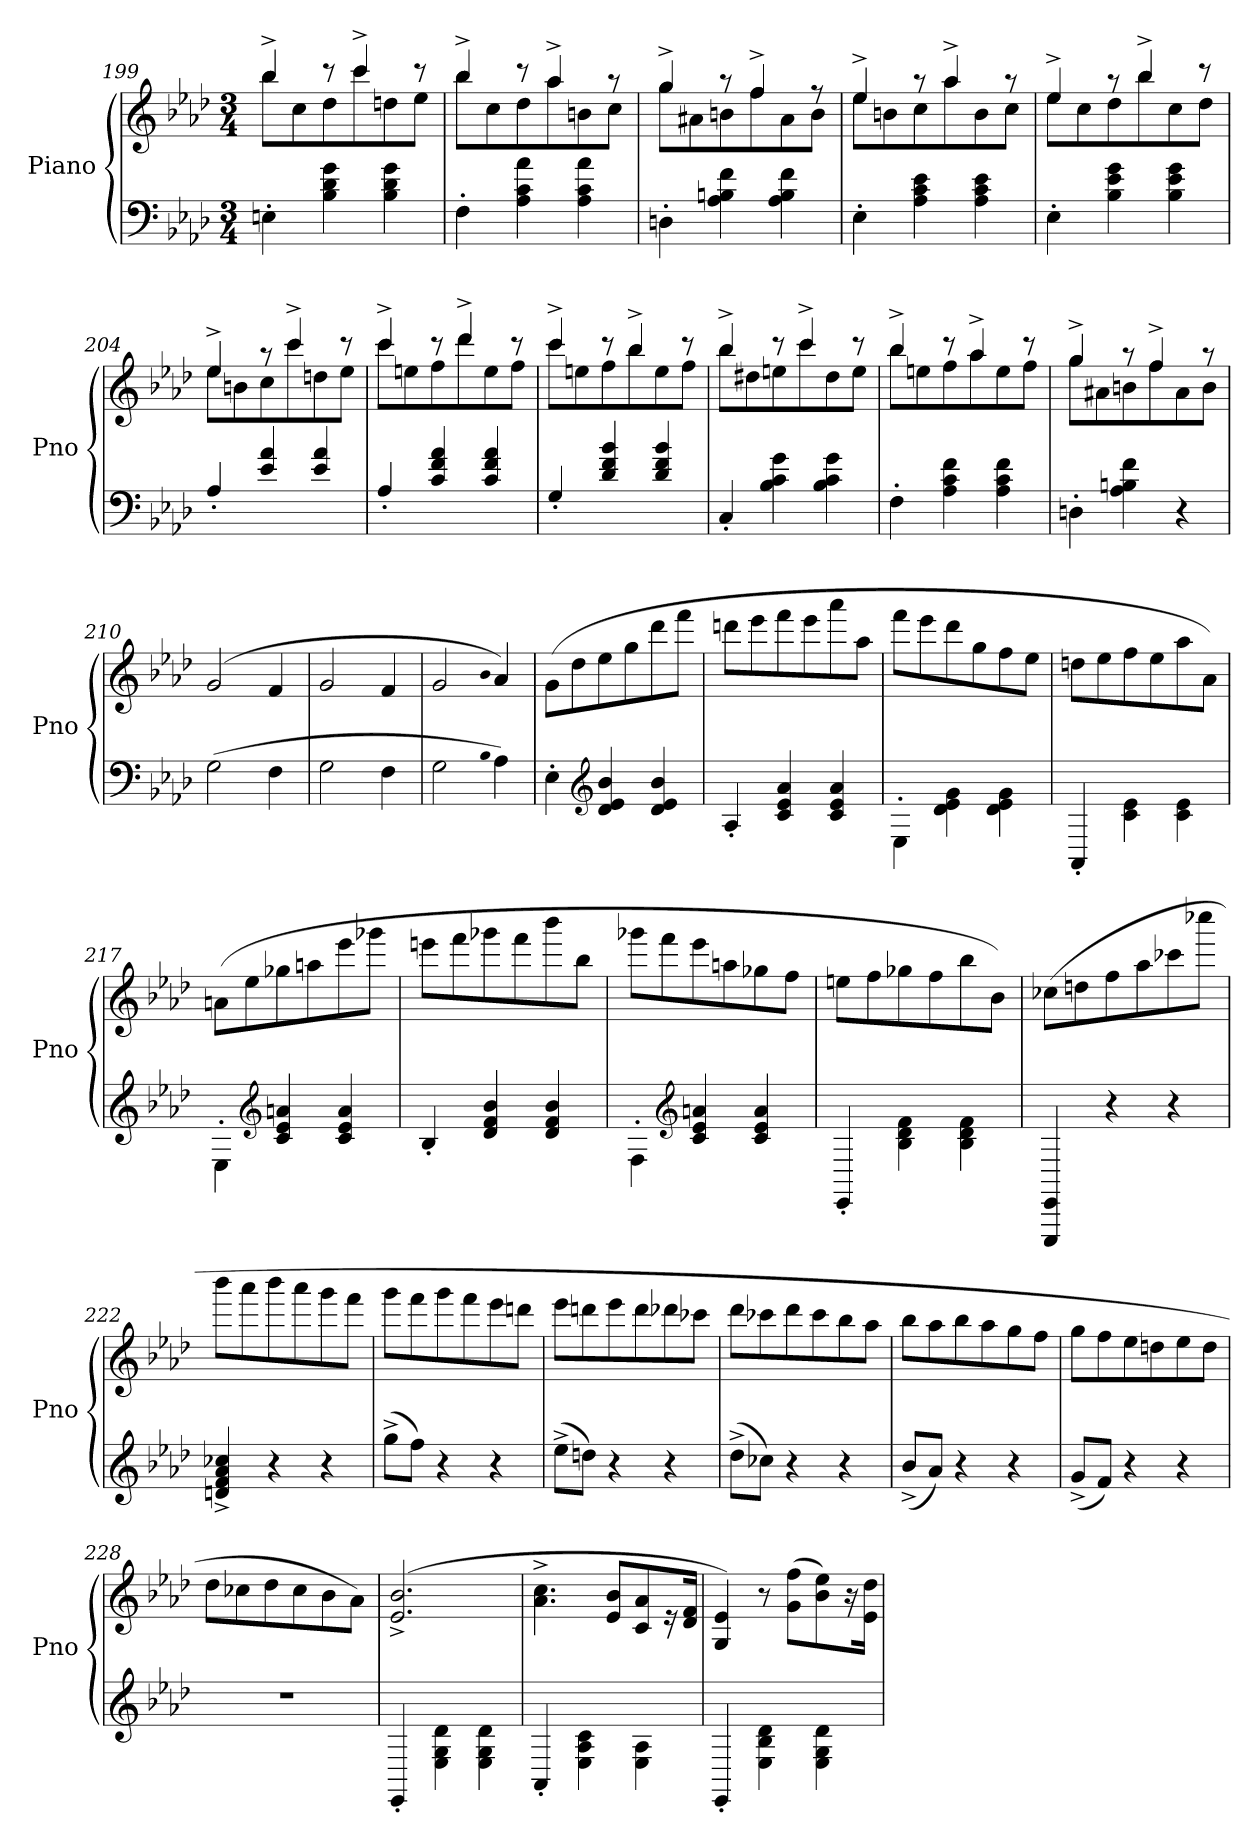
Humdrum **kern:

**kern	**kern
*part1	*part1
*staff2	*staff1
*I"Piano	*
*I'Pno	*
*clefF4	*clefG2
*k[b-e-a-d-]	*k[b-e-a-d-]
*M3/4	*M3/4
=199	=199
*	*^
4En'\	4bb-^/	8bb-\L
.	.	8cc\
4B-\ 4d-\ 4g\	8r	8dd-\
.	4ccc^/	8ccc\
4B-\ 4d-\ 4g\	.	8ddn\
.	8r	8ee-\J
=200	=200	=200
4F'\	4bb-^/	8bb-\L
.	.	8cc\
4A-\ 4c\ 4a-\	8r	8dd-\
.	4aa-^/	8aa-\
4A-\ 4c\ 4a-\	.	8bn\
.	8r	8cc\J
=201	=201	=201
4Dn'\	4gg^/	8gg\L
.	.	8a#X\
4A-\ 4Bn\ 4f\	8r	8bn\
.	4ff^/	8ff\
4A-\ 4B\ 4f\	.	8a#\
.	8r	8b\J
=202	=202	=202
4E-'\	4ee-^/	8ee-\L
.	.	8bn\
4A-\ 4c\ 4e-\	8r	8cc\
.	4aa-^/	8aa-\
4A-\ 4c\ 4e-\	.	8b\
.	8r	8cc\J
=203	=203	=203
4E-'\	4ee-^/	8ee-\L
.	.	8cc\
4B-\ 4e-\ 4g\	8r	8dd-\
.	4bb-^/	8bb-\
4B-\ 4e-\ 4g\	.	8cc\
.	8r	8dd-\J
=204	=204	=204
4A-'/	4ee-^/	8ee-\L
.	.	8bn\
4e-/ 4a-/	8r	8cc\
.	4ccc^/	8ccc\
4e-/ 4a-/	.	8ddn\
.	8r	8ee-\J
=205	=205	=205
4A-'/	4ccc^/	8ccc\L
.	.	8een\
4c/ 4f/ 4a-/	8r	8ff\
.	4ddd-^/	8ddd-\
4c/ 4f/ 4a-/	.	8ee\
.	8r	8ff\J
=206	=206	=206
4G'/	4ccc^/	8ccc\L
.	.	8een\
4d-/ 4f/ 4b-/	8r	8ff\
.	4bb-^/	8bb-\
4d-/ 4f/ 4b-/	.	8ee\
.	8r	8ff\J
=207	=207	=207
4C'/	4bb-^/	8bb-\L
.	.	8dd#X\
4B-\ 4c\ 4g\	8r	8een\
.	4ccc^/	8ccc\
4B-\ 4c\ 4g\	.	8dd#\
.	8r	8ee\J
=208	=208	=208
4F'\	4bb-^/	8bb-\L
.	.	8een\
4A-\ 4c\ 4f\	8r	8ff\
.	4aa-^/	8aa-\
4A-\ 4c\ 4f\	.	8ee\
.	8r	8ff\J
=209	=209	=209
4Dn'\	4gg^/	8gg\L
.	.	8a#X\
4A-\ 4Bn\ 4f\	8r	8bn\
.	4ff^/	8ff\
4r	.	8a#\
.	8r	8b\J
*	*v	*v
=210	=210
(2G\	(2g/
4F\	4f/
=211	=211
2G\	2g/
4F\	4f/
=212	=212
2G\	2g/
qB-	qb-
4A-\)	4a-/)
=213	=213
4E-'\	(8g\L
.	8dd-\
*clefG2	*
4d-/ 4e-/ 4b-/	8ee-\
.	8gg\
4d-/ 4e-/ 4b-/	8ddd-\
.	8fff\J
=214	=214
4A-'/	8dddn\L
.	8eee-\
4c/ 4e-/ 4a-/	8fff\
.	8eee-\
4c/ 4e-/ 4a-/	8aaa-\
.	8aa-\J
=215	=215
4E-'\	8fff\L
.	8eee-\
4d-\ 4e-\ 4g\	8ddd-\
.	8gg\
4d-\ 4e-\ 4g\	8ff\
.	8ee-\J
=216	=216
4AA-'/	8ddn\L
.	8ee-\
4c\ 4e-\	8ff\
.	8ee-\
4c\ 4e-\	8aa-\
.	8a-\J)
=217	=217
4E-'\	(8an\L
.	8ee-\
*clefG2	*
4c/ 4e-/ 4an/	8gg-X\
.	8aan\
4c/ 4e-/ 4a/	8eee-\
.	8ggg-X\J
=218	=218
4B-'/	8eeen\L
.	8fff\
4d-/ 4f/ 4b-/	8ggg-X\
.	8fff\
4d-/ 4f/ 4b-/	8bbb-\
.	8bb-\J
=219	=219
4F'\	8ggg-X\L
.	8fff\
*clefG2	*
4c/ 4e-/ 4an/	8eee-\
.	8aan\
4c/ 4e-/ 4a/	8gg-X\
.	8ff\J
=220	=220
4EE-'/	8een\L
.	8ff\
4B-\ 4d-\ 4f\	8gg-X\
.	8ff\
4B-\ 4d-\ 4f\	8bb-\
.	8b-\J)
=221	=221
4EEE-/ 4EE-/	(8cc-X\L
.	8ddn\
4r	8ff\
.	8aa-\
4r	8ccc-X\
.	8cccc-X\J
=222	=222
4dn^/ 4f^/ 4a-^/ 4cc-X^/	8bbb-\L
.	8aaa-\
4r	8bbb-\
.	8aaa-\
4r	8ggg\
.	8fff\J
=223	=223
(8gg^\L	8ggg\L
8ff\J)	8fff\
4r	8ggg\
.	8fff\
4r	8eee-\
.	8dddn\J
=224	=224
(8ee-^\L	8eee-\L
8ddn\J)	8dddn\
4r	8eee-\
.	8ddd\
4r	8ddd-X\
.	8ccc-X\J
=225	=225
(8dd-^\L	8ddd-\L
8cc-X\J)	8ccc-X\
4r	8ddd-\
.	8ccc-\
4r	8bb-\
.	8aa-\J
=226	=226
(8b-^/L	8bb-\L
8a-/J)	8aa-\
4r	8bb-\
.	8aa-\
4r	8gg\
.	8ff\J
=227	=227
(8g^/L	8gg\L
8f/J)	8ff\
4r	8ee-\
.	8ddn\
4r	8ee-\
.	8dd\J
=228	=228
2.r	8dd-\L
.	8cc-X\
.	8dd-\
.	8cc-\
.	8b-\
.	8a-\J)
=229	=229
4EE-'/	(2.e-^/ 2.b-^/
4E-\ 4G\ 4d-\	.
4E-\ 4G\ 4d-\	.
=230	=230
4AA-'/	4.a-^\ 4.cc^\
4E-\ 4A-\ 4c\	.
.	8e-/ 8b-/L
4E-\ 4A-\	8c/ 8a-/
.	16r
.	16d-/ 16f/Jk
=231	=231
4EE-'/	4G/ 4e-/)
4E-\ 4B-\ 4d-\	8r
.	(8g\ 8ff\L
4E-\ 4G\ 4d-\	8b-\ 8ee-\)
.	16r
.	16e-\ 16dd-\Jk
=	=
*-	*-
